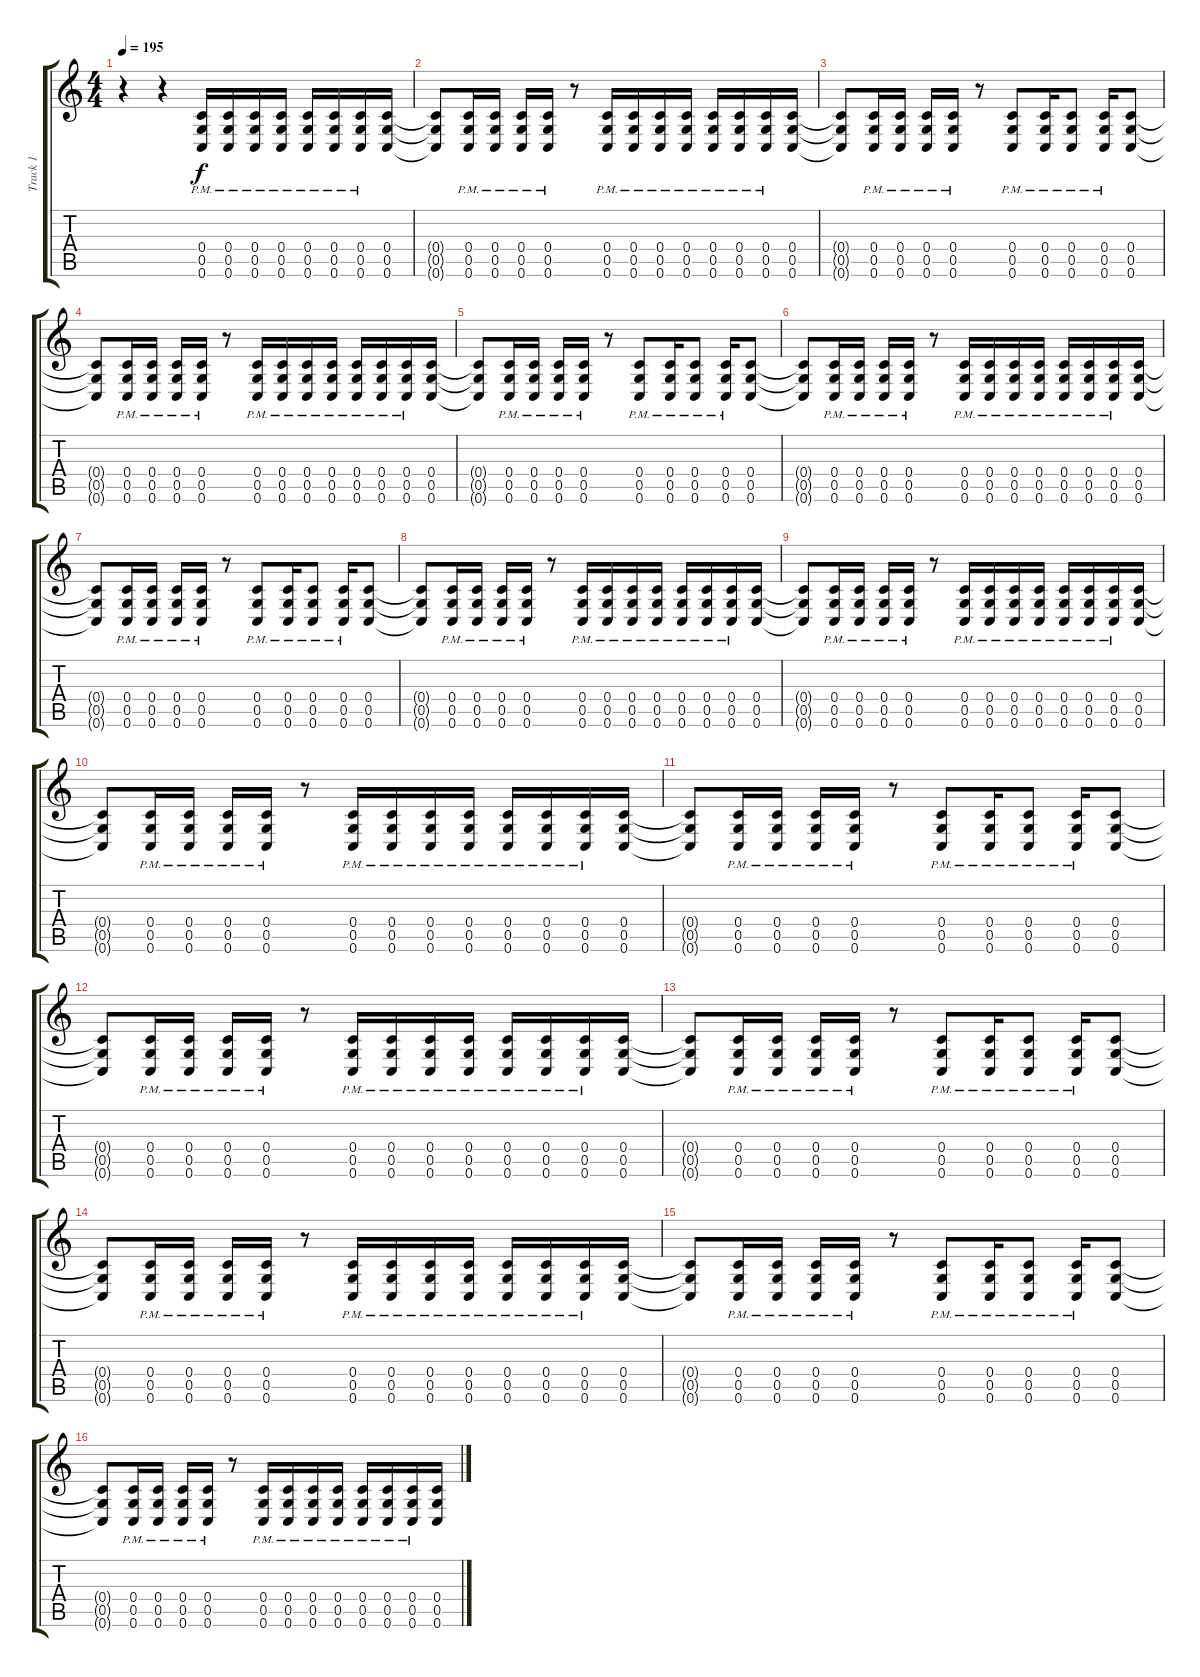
\track ("Track 1" "Track 1") {instrument overdrivenguitar}
\staff {score tabs}
\tuning (D4 A3 F3 C3 G2 C2) {hide}
\ts (4 4)
\tempo 195
\tempo 132
\tempo 195
\clef g2
\ks c
r.4{dy f instrument overdrivenguitar} r.4 (0.4{pm} 0.5{pm} 0.6{pm}).16 (0.4{pm} 0.5{pm} 0.6{pm}).16 (0.4{pm} 0.5{pm} 0.6{pm}).16 (0.4{pm} 0.5{pm} 0.6{pm}).16 (0.4{pm} 0.5{pm} 0.6{pm}).16 (0.4{pm} 0.5{pm} 0.6{pm}).16 (0.4{pm} 0.5{pm} 0.6{pm}).16 (0.4 0.5 0.6).16 |
(0.4{t} 0.5{t} 0.6{t}).8 (0.4{pm} 0.5{pm} 0.6{pm}).16 (0.4{pm} 0.5{pm} 0.6{pm}).16 (0.4{pm} 0.5{pm} 0.6{pm}).16 (0.4{pm} 0.5{pm} 0.6{pm}).16 r.8 (0.4{pm} 0.5{pm} 0.6{pm}).16 (0.4{pm} 0.5{pm} 0.6{pm}).16 (0.4{pm} 0.5{pm} 0.6{pm}).16 (0.4{pm} 0.5{pm} 0.6{pm}).16 (0.4{pm} 0.5{pm} 0.6{pm}).16 (0.4{pm} 0.5{pm} 0.6{pm}).16 (0.4{pm} 0.5{pm} 0.6{pm}).16 (0.4 0.5 0.6).16 |
(0.4{t} 0.5{t} 0.6{t}).8 (0.4{pm} 0.5{pm} 0.6{pm}).16 (0.4{pm} 0.5{pm} 0.6{pm}).16 (0.4{pm} 0.5{pm} 0.6{pm}).16 (0.4{pm} 0.5{pm} 0.6{pm}).16 r.8 (0.4{pm} 0.5{pm} 0.6{pm}).8 (0.4{pm} 0.5{pm} 0.6{pm}).16 (0.4{pm} 0.5{pm} 0.6{pm}).8 (0.4{pm} 0.5{pm} 0.6{pm}).16 (0.4 0.5 0.6).8 |
(0.4{t} 0.5{t} 0.6{t}).8 (0.4{pm} 0.5{pm} 0.6{pm}).16 (0.4{pm} 0.5{pm} 0.6{pm}).16 (0.4{pm} 0.5{pm} 0.6{pm}).16 (0.4{pm} 0.5{pm} 0.6{pm}).16 r.8 (0.4{pm} 0.5{pm} 0.6{pm}).16 (0.4{pm} 0.5{pm} 0.6{pm}).16 (0.4{pm} 0.5{pm} 0.6{pm}).16 (0.4{pm} 0.5{pm} 0.6{pm}).16 (0.4{pm} 0.5{pm} 0.6{pm}).16 (0.4{pm} 0.5{pm} 0.6{pm}).16 (0.4{pm} 0.5{pm} 0.6{pm}).16 (0.4 0.5 0.6).16 |
(0.4{t} 0.5{t} 0.6{t}).8 (0.4{pm} 0.5{pm} 0.6{pm}).16 (0.4{pm} 0.5{pm} 0.6{pm}).16 (0.4{pm} 0.5{pm} 0.6{pm}).16 (0.4{pm} 0.5{pm} 0.6{pm}).16 r.8 (0.4{pm} 0.5{pm} 0.6{pm}).8 (0.4{pm} 0.5{pm} 0.6{pm}).16 (0.4{pm} 0.5{pm} 0.6{pm}).8 (0.4{pm} 0.5{pm} 0.6{pm}).16 (0.4 0.5 0.6).8 |
(0.4{t} 0.5{t} 0.6{t}).8 (0.4{pm} 0.5{pm} 0.6{pm}).16 (0.4{pm} 0.5{pm} 0.6{pm}).16 (0.4{pm} 0.5{pm} 0.6{pm}).16 (0.4{pm} 0.5{pm} 0.6{pm}).16 r.8 (0.4{pm} 0.5{pm} 0.6{pm}).16 (0.4{pm} 0.5{pm} 0.6{pm}).16 (0.4{pm} 0.5{pm} 0.6{pm}).16 (0.4{pm} 0.5{pm} 0.6{pm}).16 (0.4{pm} 0.5{pm} 0.6{pm}).16 (0.4{pm} 0.5{pm} 0.6{pm}).16 (0.4{pm} 0.5{pm} 0.6{pm}).16 (0.4 0.5 0.6).16 |
(0.4{t} 0.5{t} 0.6{t}).8 (0.4{pm} 0.5{pm} 0.6{pm}).16 (0.4{pm} 0.5{pm} 0.6{pm}).16 (0.4{pm} 0.5{pm} 0.6{pm}).16 (0.4{pm} 0.5{pm} 0.6{pm}).16 r.8 (0.4{pm} 0.5{pm} 0.6{pm}).8 (0.4{pm} 0.5{pm} 0.6{pm}).16 (0.4{pm} 0.5{pm} 0.6{pm}).8 (0.4{pm} 0.5{pm} 0.6{pm}).16 (0.4 0.5 0.6).8 |
(0.4{t} 0.5{t} 0.6{t}).8 (0.4{pm} 0.5{pm} 0.6{pm}).16 (0.4{pm} 0.5{pm} 0.6{pm}).16 (0.4{pm} 0.5{pm} 0.6{pm}).16 (0.4{pm} 0.5{pm} 0.6{pm}).16 r.8 (0.4{pm} 0.5{pm} 0.6{pm}).16 (0.4{pm} 0.5{pm} 0.6{pm}).16 (0.4{pm} 0.5{pm} 0.6{pm}).16 (0.4{pm} 0.5{pm} 0.6{pm}).16 (0.4{pm} 0.5{pm} 0.6{pm}).16 (0.4{pm} 0.5{pm} 0.6{pm}).16 (0.4{pm} 0.5{pm} 0.6{pm}).16 (0.4 0.5 0.6).16 |
(0.4{t} 0.5{t} 0.6{t}).8 (0.4{pm} 0.5{pm} 0.6{pm}).16 (0.4{pm} 0.5{pm} 0.6{pm}).16 (0.4{pm} 0.5{pm} 0.6{pm}).16 (0.4{pm} 0.5{pm} 0.6{pm}).16 r.8 (0.4{pm} 0.5{pm} 0.6{pm}).16 (0.4{pm} 0.5{pm} 0.6{pm}).16 (0.4{pm} 0.5{pm} 0.6{pm}).16 (0.4{pm} 0.5{pm} 0.6{pm}).16 (0.4{pm} 0.5{pm} 0.6{pm}).16 (0.4{pm} 0.5{pm} 0.6{pm}).16 (0.4{pm} 0.5{pm} 0.6{pm}).16 (0.4 0.5 0.6).16 |
(0.4{t} 0.5{t} 0.6{t}).8 (0.4{pm} 0.5{pm} 0.6{pm}).16 (0.4{pm} 0.5{pm} 0.6{pm}).16 (0.4{pm} 0.5{pm} 0.6{pm}).16 (0.4{pm} 0.5{pm} 0.6{pm}).16 r.8 (0.4{pm} 0.5{pm} 0.6{pm}).16 (0.4{pm} 0.5{pm} 0.6{pm}).16 (0.4{pm} 0.5{pm} 0.6{pm}).16 (0.4{pm} 0.5{pm} 0.6{pm}).16 (0.4{pm} 0.5{pm} 0.6{pm}).16 (0.4{pm} 0.5{pm} 0.6{pm}).16 (0.4{pm} 0.5{pm} 0.6{pm}).16 (0.4 0.5 0.6).16 |
(0.4{t} 0.5{t} 0.6{t}).8 (0.4{pm} 0.5{pm} 0.6{pm}).16 (0.4{pm} 0.5{pm} 0.6{pm}).16 (0.4{pm} 0.5{pm} 0.6{pm}).16 (0.4{pm} 0.5{pm} 0.6{pm}).16 r.8 (0.4{pm} 0.5{pm} 0.6{pm}).8 (0.4{pm} 0.5{pm} 0.6{pm}).16 (0.4{pm} 0.5{pm} 0.6{pm}).8 (0.4{pm} 0.5{pm} 0.6{pm}).16 (0.4 0.5 0.6).8 |
(0.4{t} 0.5{t} 0.6{t}).8 (0.4{pm} 0.5{pm} 0.6{pm}).16 (0.4{pm} 0.5{pm} 0.6{pm}).16 (0.4{pm} 0.5{pm} 0.6{pm}).16 (0.4{pm} 0.5{pm} 0.6{pm}).16 r.8 (0.4{pm} 0.5{pm} 0.6{pm}).16 (0.4{pm} 0.5{pm} 0.6{pm}).16 (0.4{pm} 0.5{pm} 0.6{pm}).16 (0.4{pm} 0.5{pm} 0.6{pm}).16 (0.4{pm} 0.5{pm} 0.6{pm}).16 (0.4{pm} 0.5{pm} 0.6{pm}).16 (0.4{pm} 0.5{pm} 0.6{pm}).16 (0.4 0.5 0.6).16 |
(0.4{t} 0.5{t} 0.6{t}).8 (0.4{pm} 0.5{pm} 0.6{pm}).16 (0.4{pm} 0.5{pm} 0.6{pm}).16 (0.4{pm} 0.5{pm} 0.6{pm}).16 (0.4{pm} 0.5{pm} 0.6{pm}).16 r.8 (0.4{pm} 0.5{pm} 0.6{pm}).8 (0.4{pm} 0.5{pm} 0.6{pm}).16 (0.4{pm} 0.5{pm} 0.6{pm}).8 (0.4{pm} 0.5{pm} 0.6{pm}).16 (0.4 0.5 0.6).8 |
(0.4{t} 0.5{t} 0.6{t}).8 (0.4{pm} 0.5{pm} 0.6{pm}).16 (0.4{pm} 0.5{pm} 0.6{pm}).16 (0.4{pm} 0.5{pm} 0.6{pm}).16 (0.4{pm} 0.5{pm} 0.6{pm}).16 r.8 (0.4{pm} 0.5{pm} 0.6{pm}).16 (0.4{pm} 0.5{pm} 0.6{pm}).16 (0.4{pm} 0.5{pm} 0.6{pm}).16 (0.4{pm} 0.5{pm} 0.6{pm}).16 (0.4{pm} 0.5{pm} 0.6{pm}).16 (0.4{pm} 0.5{pm} 0.6{pm}).16 (0.4{pm} 0.5{pm} 0.6{pm}).16 (0.4 0.5 0.6).16 |
(0.4{t} 0.5{t} 0.6{t}).8 (0.4{pm} 0.5{pm} 0.6{pm}).16 (0.4{pm} 0.5{pm} 0.6{pm}).16 (0.4{pm} 0.5{pm} 0.6{pm}).16 (0.4{pm} 0.5{pm} 0.6{pm}).16 r.8 (0.4{pm} 0.5{pm} 0.6{pm}).8 (0.4{pm} 0.5{pm} 0.6{pm}).16 (0.4{pm} 0.5{pm} 0.6{pm}).8 (0.4{pm} 0.5{pm} 0.6{pm}).16 (0.4 0.5 0.6).8 |
(0.4{t} 0.5{t} 0.6{t}).8 (0.4{pm} 0.5{pm} 0.6{pm}).16 (0.4{pm} 0.5{pm} 0.6{pm}).16 (0.4{pm} 0.5{pm} 0.6{pm}).16 (0.4{pm} 0.5{pm} 0.6{pm}).16 r.8 (0.4{pm} 0.5{pm} 0.6{pm}).16 (0.4{pm} 0.5{pm} 0.6{pm}).16 (0.4{pm} 0.5{pm} 0.6{pm}).16 (0.4{pm} 0.5{pm} 0.6{pm}).16 (0.4{pm} 0.5{pm} 0.6{pm}).16 (0.4{pm} 0.5{pm} 0.6{pm}).16 (0.4{pm} 0.5{pm} 0.6{pm}).16 (0.4 0.5 0.6).16
